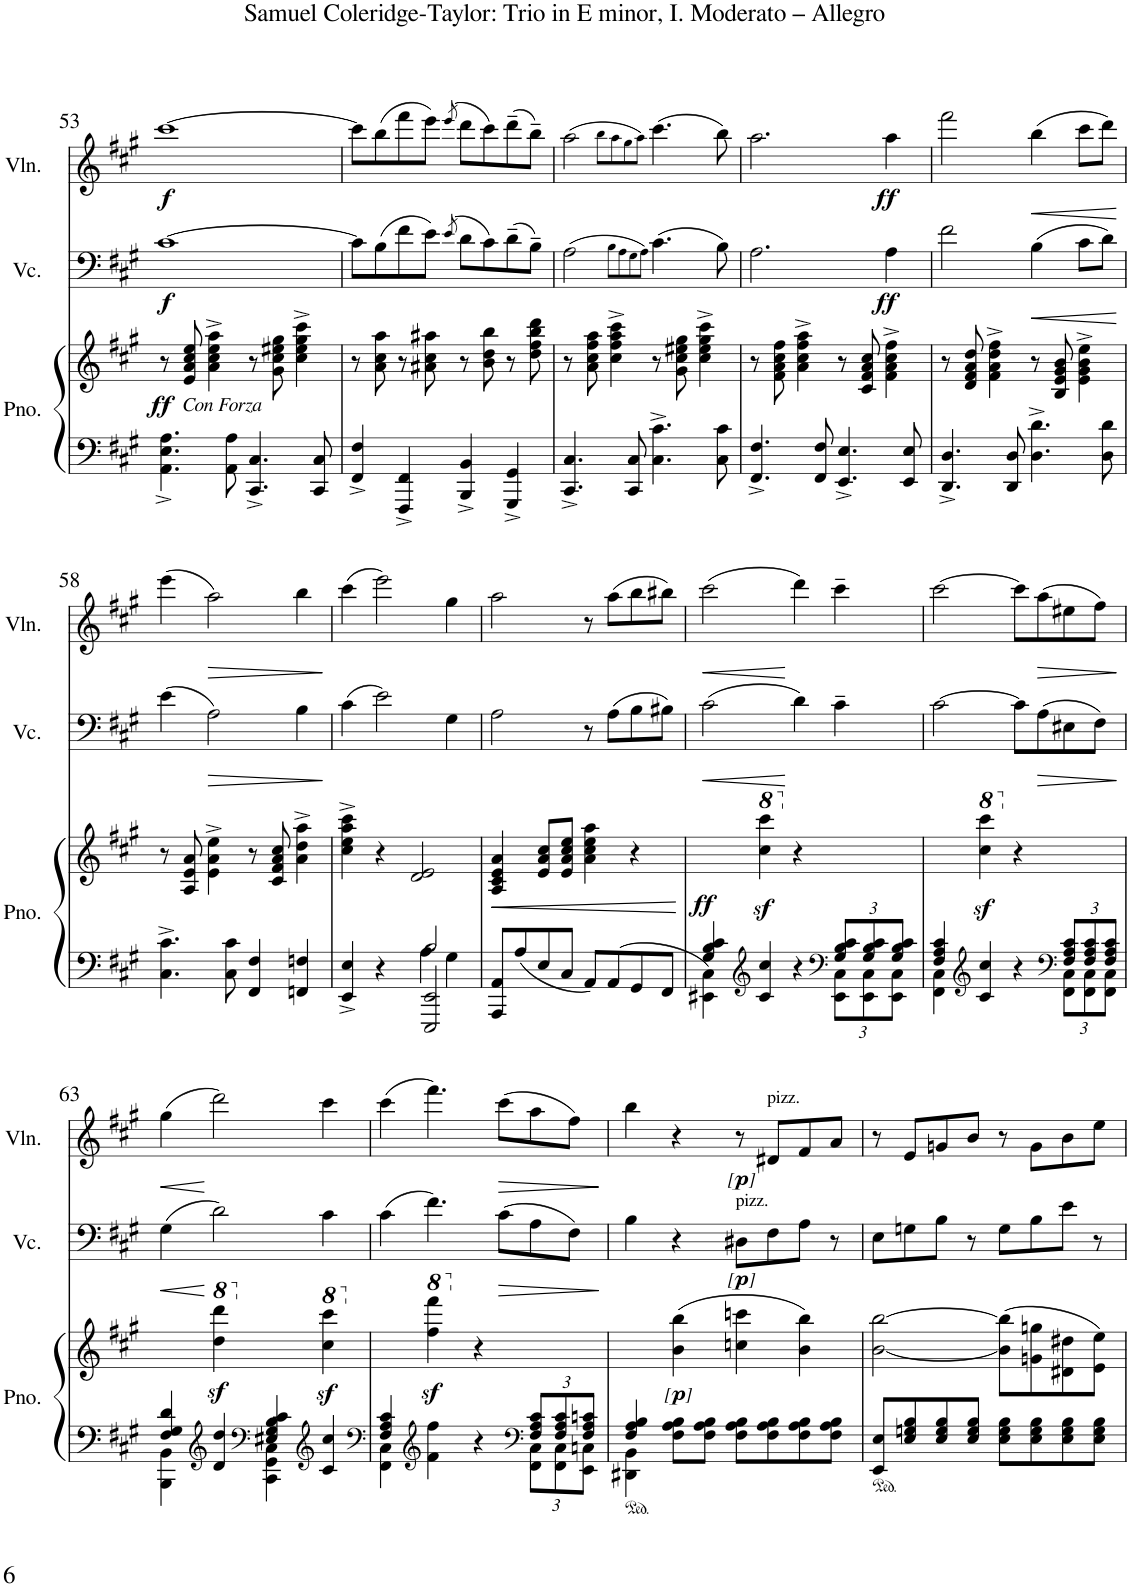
**kern	**kern	**dynam	**kern	**dynam	**kern	**dynam
*part3	*part3	*part3	*part2	*part2	*part1	*part1
*staff4	*staff3	*staff3/4	*staff2	*staff2	*staff1	*staff1
*I"Piano	*	*	*I"Violoncello	*	*I"Violin	*
*I'Pno.	*	*	*I'Vc.	*	*I'Vln.	*
!!LO:PB:g=z
*clefF4	*clefG2	*	*clefF4	*	*clefG2	*
*k[f#c#g#]	*k[f#c#g#]	*	*k[f#c#g#]	*	*k[f#c#g#]	*
*M4/4	*M4/4	*	*M4/4	*	*M4/4	*
*met(c)	*met(c)	*	*met(c)	*	*met(c)	*
=53	=53	=53	=53	=53	=53	=53
!	!	!LO:DY:b	!	!LO:DY:b	!	!LO:DY:b
4.AA\^< 4.E\^< 4.A\^<	8r	ff	[1c#	f	[1ccc#	f
!	!LO:TX:b:i:t=Con Forza	!	!	!	!	!
.	8e/' 8a/' 8cc#/' 8ee/'	.	.	.	.	.
.	4a\^> 4cc#\^> 4ee\^> 4aa\^>	.	.	.	.	.
8AA\' 8A\'	.	.	.	.	.	.
4.CC#/^ 4.C#/^	8r	.	.	.	.	.
.	8g#\' 8cc#\' 8ee#X\' 8gg#\'	.	.	.	.	.
.	4cc#\^> 4ee#\^> 4gg#\^> 4ccc#\^>	.	.	.	.	.
8CC#/' 8C#/'	.	.	.	.	.	.
=54	=54	=54	=54	=54	=54	=54
4FF#/^ 4F#/^	8r	.	8c#'\L]	.	8ccc#'\L]	.
.	8a\ 8cc#\ 8aa\	.	(8B\	.	(8bb\	.
4FFF#/^ 4FF#/^	8r	.	8f#\	.	8fff#\	.
.	8a#X\ 8cc#\ 8aa#X\	.	8e'\J)	.	8eee'\J)	.
.	.	.	(>8qe/	.	(>8qeee/	.
4BBB/^ 4BB/^	8r	.	8d\L	.	8ddd\L	.
.	8b\ 8dd\ 8bb\	.	8c#'\)	.	8ccc#'\)	.
4GGG#/^ 4GG#/^	8r	.	(8d~\	.	(8ddd~\	.
.	8dd\ 8ff#\ 8bb\ 8ddd\	.	8B~\J)	.	8bb~\J)	.
=55	=55	=55	=55	=55	=55	=55
4.CC#/^ 4.C#/^	8r	.	(2A\	.	(2aa\	.
.	8a\' 8cc#\' 8ff#\' 8aa\'	.	.	.	.	.
.	4cc#\^ 4ff#\^ 4aa\^ 4ccc#\^	.	.	.	.	.
8CC#/' 8C#/'	.	.	.	.	.	.
.	.	.	8qB\L	.	8qbb\L	.
.	.	.	8qA\	.	8qaa\	.
.	.	.	8qG#\	.	8qgg#\	.
.	.	.	8qA\J)	.	8qaa\J)	.
4.C#\^ 4.c#\^	8r	.	(4.c#\	.	(4.ccc#\	.
.	8g#\' 8cc#\' 8ee#X\' 8gg#\'	.	.	.	.	.
.	4cc#\^> 4ee#\^> 4gg#\^> 4ccc#\^>	.	.	.	.	.
8C#\' 8c#\'	.	.	8B\)	.	8bb\)	.
=56	=56	=56	=56	=56	=56	=56
4.FF#/^ 4.F#/^	8r	.	2.A'~\	.	2.aa'~\	.
.	8f#\' 8a\' 8cc#\' 8ff#\'	.	.	.	.	.
.	4a\^ 4cc#\^ 4ff#\^ 4aa\^	.	.	.	.	.
8FF#/' 8F#/'	.	.	.	.	.	.
4.EE/^ 4.E/^	8r	.	.	.	.	.
.	8c#/' 8f#/' 8a/' 8cc#/'	.	.	.	.	.
!	!	!	!	!LO:DY:b	!	!LO:DY:b
.	4f#\^> 4a\^> 4cc#\^> 4ff#\^>	.	4A\	ff	4aa\	ff
8EE/' 8E/'	.	.	.	.	.	.
=57	=57	=57	=57	=57	=57	=57
4.DD/^ 4.D/^	8r	.	2f#\	.	2fff#\	.
.	8d/' 8f#/' 8a/' 8dd/'	.	.	.	.	.
.	4f#\^ 4a\^ 4dd\^ 4ff#\^	.	.	.	.	.
8DD/' 8D/'	.	.	.	.	.	.
!	!	!	!	!LO:HP:b	!	!LO:HP:b
4.D\^ 4.d\^	8r	.	(4B\	<	(4bb\	<
.	8B/' 8e/' 8g#/' 8b/'	.	.	.	.	.
.	4e\^> 4g#\^> 4b\^> 4ee\^>	.	8c#\L	.	8ccc#\L	.
8D\' 8d\'	.	.	8d\J)	.	8ddd\J)	.
.	.	.	.	[	.	[
!!LO:LB:g=z
=58	=58	=58	=58	=58	=58	=58
4.C#\^ 4.c#\^	8r	.	(4e\	.	(4eee\	.
.	8A/' 8e/' 8a/'	.	.	.	.	.
!	!	!	!	!LO:HP:b	!	!LO:HP:b
.	4e\^> 4a\^> 4ee\^>	.	2A'~\)	>	2aa'~\)	>
8C#\' 8c#\'	.	.	.	.	.	.
4FF#/ 4F#/	8r	.	.	.	.	.
.	8c#/' 8f#/' 8a/' 8cc#/'	.	.	.	.	.
4FFn/ 4Fn/	4a\^> 4dd\^> 4aa\^>	.	4B\	.	4bb\	.
.	.	.	.	]	.	]
=59	=59	=59	=59	=59	=59	=59
*^	*	*	*	*	*	*
*	*^	*	*	*	*	*	*
2ryy	2ryy	4EE/^ 4E/^	4cc#\^ 4ee\^ 4aa\^ 4ccc#\^	.	(4c#\	.	(4ccc#\	.
.	.	4r	4r	.	2e'~\)	.	2eee'~\)	.
4A\	2B/	2EEE/ 2EE/	2d/ 2e/	.	.	.	.	.
4G#\	.	.	.	.	4G#\	.	4gg#\	.
*v	*v	*v	*	*	*	*	*	*
=60	=60	=60	=60	=60	=60	=60
!	!	!LO:HP:b	!	!	!	!
8AAA/ 8AA/L	4A/ 4c#/ 4e/ 4a/	<	2A\	.	2aa\	.
8A/	.	.	.	.	.	.
8E/	8e/ 8a/ 8cc#/L	.	.	.	.	.
8C#/J	8e/ 8a/ 8cc#/ 8ee/J	.	.	.	.	.
8AA/L	4a\ 4cc#\ 4ee\ 4aa\	.	8r	.	8r	.
8AA/	.	.	(8A\L	.	(8aa\L	.
8GG#/	4r	.	8B\	.	8bb\	.
8FF#/J	.	.	8B#X\J)	.	8bb#X\J)	.
.	.	[	.	.	.	.
=61	=61	=61	=61	=61	=61	=61
*^	*	*	*	*	*	*
!	!	!	!LO:DY:b	!	!LO:HP:b	!	!LO:HP:b
4G#/ 4B/ 4c#/	4EE#X\ 4C#\	4ryy	ff	(2c#\	<	(2ccc#\	<
*clefG2	*	*	*	*	*	*	*
*	*	*8va	*	*	*	*	*
2ryy	4c#/ 4cc#/	4ccc#\z< 4cccc#\z<	.	.	.	.	.
*	*	*X8va	*	*	*	*	*
.	4r	4r	.	4d'~\)	[	4ddd'~\)	[
*clefF4	*	*	*	*	*	*	*
*Xbrackettup	*	*	*	*	*	*	*
12G#/ 12B/ 12c#/L	12EE#\ 12C#\L	4ryy	.	4c#~\	.	4ccc#~\	.
12G#/ 12B/ 12c#/	12EE#\ 12C#\	.	.	.	.	.	.
12G#/ 12B/ 12c#/J	12EE#\ 12C#\J	.	.	.	.	.	.
=62	=62	=62	=62	=62	=62	=62	=62
4F#/ 4A/ 4c#/	4FF#\ 4C#\	4ryy	.	[2c#\	.	[2ccc#\	.
*clefG2	*	*	*	*	*	*	*
*	*	*8va	*	*	*	*	*
2ryy	4c#/ 4cc#/	4ccc#\z< 4cccc#\z<	.	.	.	.	.
*	*	*X8va	*	*	*	*	*
.	4r	4r	.	8c#'\L]	.	8ccc#'\L]	.
!	!	!	!	!	!LO:HP:b	!	!LO:HP:b
.	.	.	.	(8A\	>	(8aa\	>
*clefF4	*	*	*	*	*	*	*
12F#/ 12A/ 12c#/L	12FF#\ 12C#\L	4ryy	.	8E#X\	.	8ee#X\	.
12F#/ 12A/ 12c#/	12FF#\ 12C#\	.	.	.	.	.	.
.	.	.	.	8F#\J)	.	8ff#\J)	.
12F#/ 12A/ 12c#/J	12FF#\ 12C#\J	.	.	.	.	.	.
*v	*v	*	*	*	*	*	*
.	.	.	.	]	.	]
!!LO:LB:g=z
=63	=63	=63	=63	=63	=63	=63
*^	*	*	*	*	*	*
!	!	!	!	!	!LO:HP:b	!	!LO:HP:b
4F#/ 4G#/ 4d/	4BBB\ 4BB\	4ryy	.	(4G#\	<	(4gg#\	<
*clefG2	*	*	*	*	*	*	*
*	*	*8va	*	*	*	*	*
4ryy	4d/ 4dd/	4ddd\z< 4dddd\z<	.	2d'~\)	[	2ddd'~\)	[
*clefF4	*	*	*	*	*	*	*
*	*	*X8va	*	*	*	*	*
4E#X/ 4G#/ 4B/ 4c#/	4CC#\ 4GG#\ 4C#\	4ryy	.	.	.	.	.
*clefG2	*	*	*	*	*	*	*
*	*	*8va	*	*	*	*	*
4ryy	4c#/ 4cc#/	4ccc#\z< 4cccc#\z<	.	4c#\	.	4ccc#\	.
=64	=64	=64	=64	=64	=64	=64	=64
*clefF4	*	*	*	*	*	*	*
*	*	*X8va	*	*	*	*	*
4F#/ 4A/ 4c#/	4FF#\ 4C#\	4ryy	.	(4c#\	.	(4ccc#\	.
*clefG2	*	*	*	*	*	*	*
*	*	*8va	*	*	*	*	*
2ryy	4f#\ 4ff#\	4fff#\z< 4ffff#\z<	.	4.f#'~\)	.	4.fff#'~\)	.
*	*	*X8va	*	*	*	*	*
.	4r	4r	.	.	.	.	.
!	!	!	!	!	!LO:HP:b	!	!LO:HP:b
.	.	.	.	(8c#\L	>	(8ccc#\L	>
*clefF4	*	*	*	*	*	*	*
12F#/ 12A/ 12c#/L	12FF#\ 12C#\L	4ryy	.	8A\	.	8aa\	.
12F#/ 12A/ 12c#/	12FF#\ 12C#\	.	.	.	.	.	.
.	.	.	.	8F#\J)	.	8ff#\J)	.
12F#/ 12A/ 12cn/J	12EE\ 12Cn\J	.	.	.	.	.	.
*v	*v	*	*	*	*	*	*
.	.	.	.	]	.	]
=65	=65	=65	=65	=65	=65	=65
*^	*	*	*	*	*	*
4F#/ 4A/ 4B/	4DD#X\ 4BB\	4ryy	.	4B\	.	4bb\	.
!	!	!	!LO:DY:b	!	!	!	!
!	!	!	!LO:DY:n=1:b	!	!	!	!
!	!	!	!LO:DY:n=2:b	!	!	!	!
2.ryy	8F#\ 8A\ 8B\L	(4b\ 4bb\	other-dynamics p other-dynamics	4r	.	4r	.
.	8F#\ 8A\ 8B\J	.	.	.	.	.	.
!	!	!	!	!LO:TX:a:t=pizz.	!	!	!
!	!	!	!	!	!LO:DY:b	!	!
!	!	!	!	!	!LO:DY:n=1:b	!	!
!	!	!	!	!	!LO:DY:n=2:b	!	!LO:DY:b
!	!	!	!	!	!	!	!LO:DY:n=1:b
!	!	!	!	!	!	!	!LO:DY:n=2:b
.	8F#\ 8A\ 8B\L	4ccn\ 4cccn\	.	8D#X\L	other-dynamics p other-dynamics	8r	other-dynamics p other-dynamics
!	!	!	!	!	!	!LO:TX:a:t=pizz.	!
.	8F#\ 8A\ 8B\	.	.	8F#\	.	8d#X/L	.
.	8F#\ 8A\ 8B\	4b\ 4bb\)	.	8A\J	.	8f#/	.
.	8F#\ 8A\ 8B\J	.	.	8r	.	8a/J	.
=66	=66	=66	=66	=66	=66	=66	=66
*v	*v	*	*	*	*	*	*
8EE/ 8E/L	[2b\ [2bb\	.	8E\L	.	8r	.
8E/ 8Gn/ 8B/	.	.	8Gn\	.	8e/L	.
8E/ 8G/ 8B/	.	.	8B\J	.	8gn/	.
8E/ 8G/ 8B/J	.	.	8r	.	8b/J	.
8E\ 8G\ 8B\L	(8b\] 8bb\]L	.	8G\L	.	8r	.
8E\ 8G\ 8B\	8gn\ 8ggn\	.	8B\	.	8g\L	.
8E\ 8G\ 8B\	8d#X\ 8dd#X\	.	8e\J	.	8b\	.
8E\ 8G\ 8B\J	8e\ 8ee\J)	.	8r	.	8ee\J	.
=	=	=	=	=	=	=
*-	*-	*-	*-	*-	*-	*-
